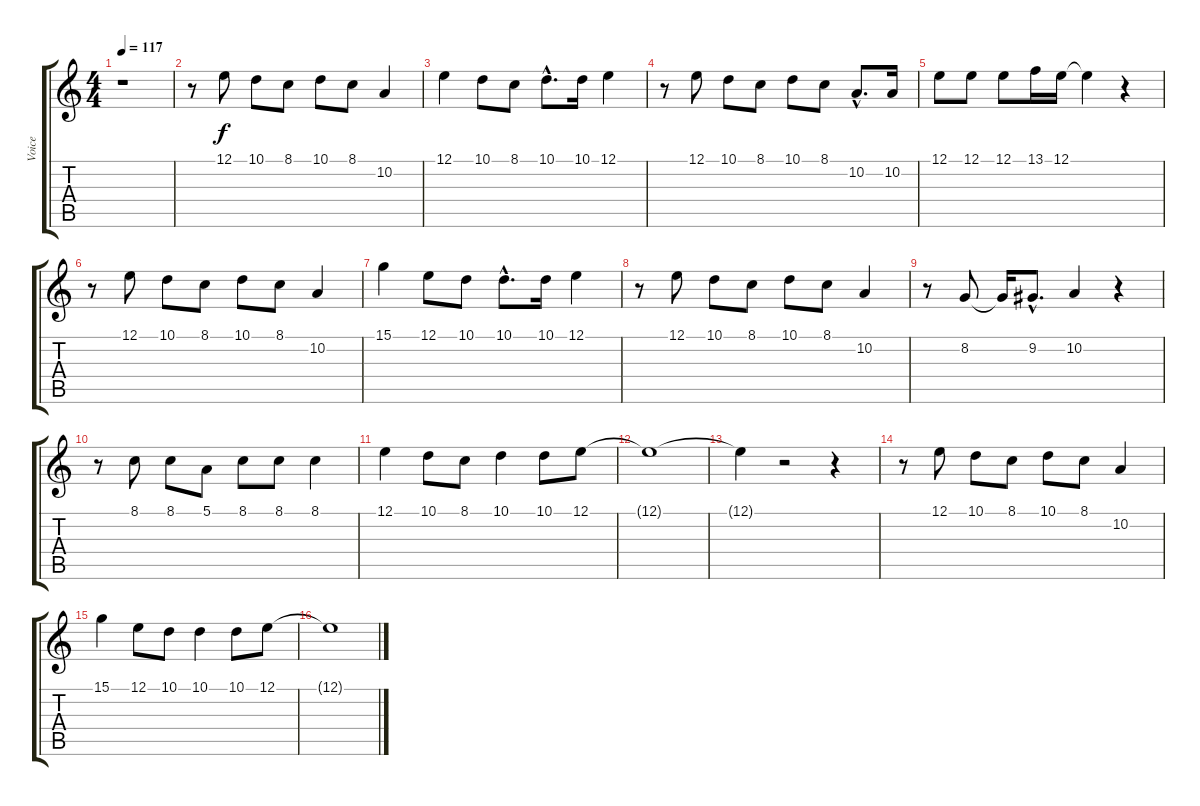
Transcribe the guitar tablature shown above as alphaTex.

\track ("Voice" "Voice") {instrument frenchhorn}
\staff {score tabs}
\tuning (E4 B3 G3 D3 A2 E2) {hide}
\ts (4 4)
\tempo 117
\clef g2
\ks c
r.1{dy f} |
r.8 12.1.8 10.1.8 8.1.8 10.1.8 8.1.8 10.2.4 |
12.1.4 10.1.8 8.1.8 10.1{hac}.8{d} 10.1.16 12.1.4 |
r.8 12.1.8 10.1.8 8.1.8 10.1.8 8.1.8 10.2{hac}.8{d} 10.2.16 |
12.1.8 12.1.8 12.1.8 13.1.16 12.1.16 12.1{t}.4 r.4 |
r.8 12.1.8 10.1.8 8.1.8 10.1.8 8.1.8 10.2.4 |
15.1.4 12.1.8 10.1.8 10.1{hac}.8{d} 10.1.16 12.1.4 |
r.8 12.1.8 10.1.8 8.1.8 10.1.8 8.1.8 10.2.4 |
r.8 8.2.8 8.2{t}.16 9.2{hac}.8{d} 10.2.4 r.4 |
r.8 8.1.8 8.1.8 5.1.8 8.1.8 8.1.8 8.1.4 |
12.1.4 10.1.8 8.1.8 10.1.4 10.1.8 12.1.8 |
12.1{t}.1 |
12.1{t}.4 r.2 r.4 |
r.8 12.1.8 10.1.8 8.1.8 10.1.8 8.1.8 10.2.4 |
15.1.4 12.1.8 10.1.8 10.1.4 10.1.8 12.1.8 |
12.1{t}.1
